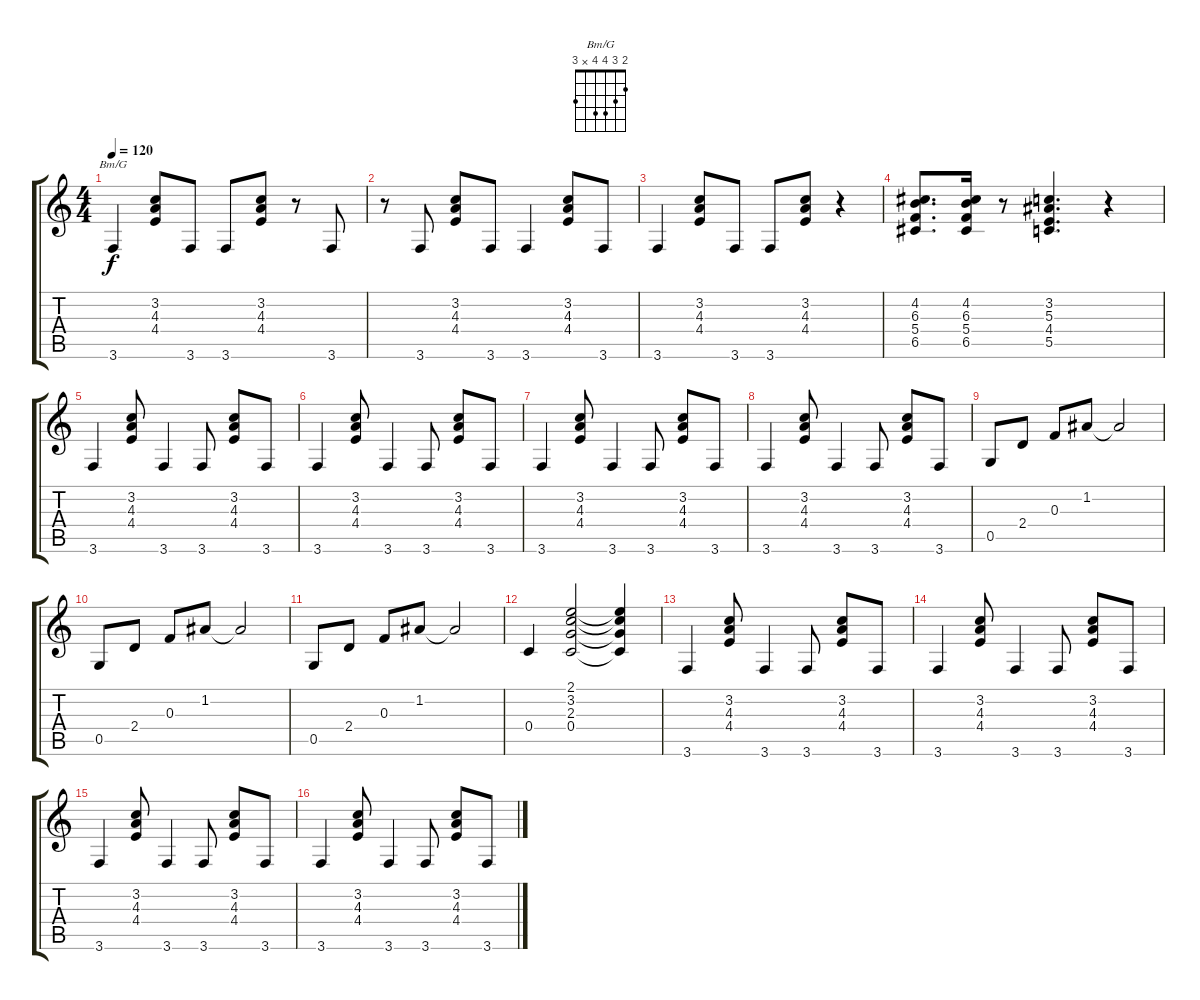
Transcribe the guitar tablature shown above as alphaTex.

\track "" {instrument acousticguitarnylon}
\staff {score tabs}
\tuning (D4 A3 F3 C3 G2 D2) {hide}
\chord ("Bm/G" 2 3 4 4 x 3)
\ts (4 4)
\tempo 120
\clef g2
\ks c
3.6.4{ch "Bm/G" dy f} (3.2 4.3 4.4).8 3.6.8 3.6.8 (3.2 4.3 4.4).8 r.8 3.6.8 |
r.8 3.6.8 (3.2 4.3 4.4).8 3.6.8 3.6.4 (3.2 4.3 4.4).8 3.6.8 |
3.6.4 (3.2 4.3 4.4).8 3.6.8 3.6.8 (3.2 4.3 4.4).8 r.4 |
(4.2 6.3 5.4 6.5).8{d} (4.2 6.3 5.4 6.5).16 r.8 (3.2 5.3 4.4 5.5).4{d} r.4 |
3.6.4 (3.2 4.3 4.4).8 3.6.4 3.6.8 (3.2 4.3 4.4).8 3.6.8 |
3.6.4 (3.2 4.3 4.4).8 3.6.4 3.6.8 (3.2 4.3 4.4).8 3.6.8 |
3.6.4 (3.2 4.3 4.4).8 3.6.4 3.6.8 (3.2 4.3 4.4).8 3.6.8 |
3.6.4 (3.2 4.3 4.4).8 3.6.4 3.6.8 (3.2 4.3 4.4).8 3.6.8 |
0.5.8 2.4.8 0.3.8 1.2.8 1.2{t}.2 |
0.5.8 2.4.8 0.3.8 1.2.8 1.2{t}.2 |
0.5.8 2.4.8 0.3.8 1.2.8 1.2{t}.2 |
0.4.4 (2.1 3.2 2.3 0.4).2 (2.1{t} 3.2{t} 2.3{t} 0.4{t}).4 |
3.6.4 (3.2 4.3 4.4).8 3.6.4 3.6.8 (3.2 4.3 4.4).8 3.6.8 |
3.6.4 (3.2 4.3 4.4).8 3.6.4 3.6.8 (3.2 4.3 4.4).8 3.6.8 |
3.6.4 (3.2 4.3 4.4).8 3.6.4 3.6.8 (3.2 4.3 4.4).8 3.6.8 |
3.6.4 (3.2 4.3 4.4).8 3.6.4 3.6.8 (3.2 4.3 4.4).8 3.6.8
